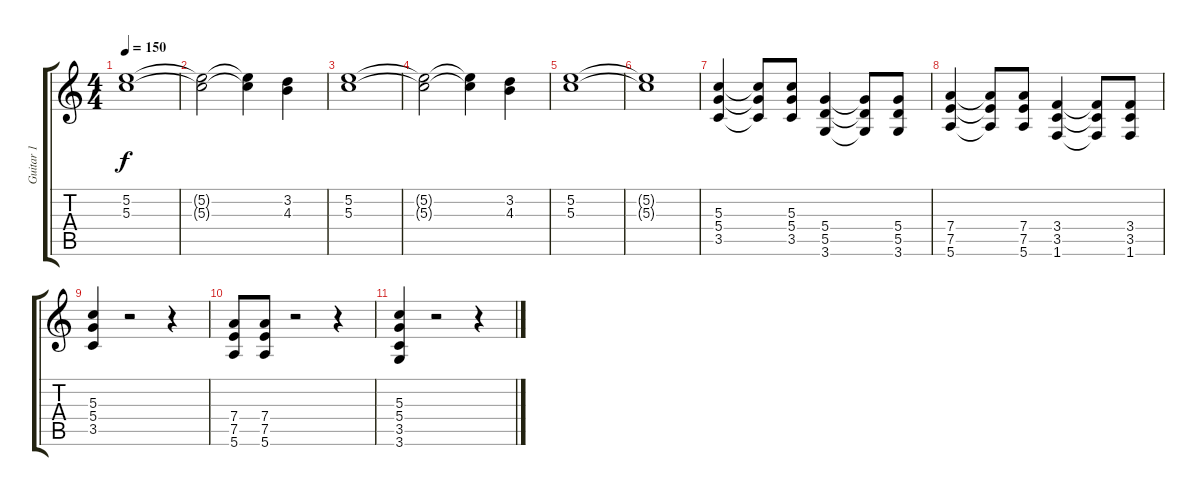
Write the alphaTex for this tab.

\track ("Guitar 1" "Guitar 1") {instrument overdrivenguitar}
\staff {score tabs}
\tuning (E4 B3 G3 D3 A2 E2) {hide}
\ts (4 4)
\tempo 150
\clef g2
\ks c
(5.2 5.3).1{dy f} |
(5.2{t} 5.3{t}).2 (5.2{t} 5.3{t}).4 (3.2 4.3).4 |
(5.2 5.3).1 |
(5.2{t} 5.3{t}).2 (5.2{t} 5.3{t}).4 (3.2 4.3).4 |
(5.2 5.3).1 |
(5.2{t} 5.3{t}).1 |
(5.3 5.4 3.5).4 (5.3{t} 5.4{t} 3.5{t}).8 (5.3 5.4 3.5).8 (5.4 5.5 3.6).4 (5.4{t} 5.5{t} 3.6{t}).8 (5.4 5.5 3.6).8 |
(7.4 7.5 5.6).4 (7.4{t} 7.5{t} 5.6{t}).8 (7.4 7.5 5.6).8 (3.4 3.5 1.6).4 (3.4{t} 3.5{t} 1.6{t}).8 (3.4 3.5 1.6).8 |
(5.3 5.4 3.5).4 r.2 r.4 |
(7.4 7.5 5.6).8 (7.4 7.5 5.6).8 r.2 r.4 |
(5.3 5.4 3.5 3.6).4 r.2 r.4
